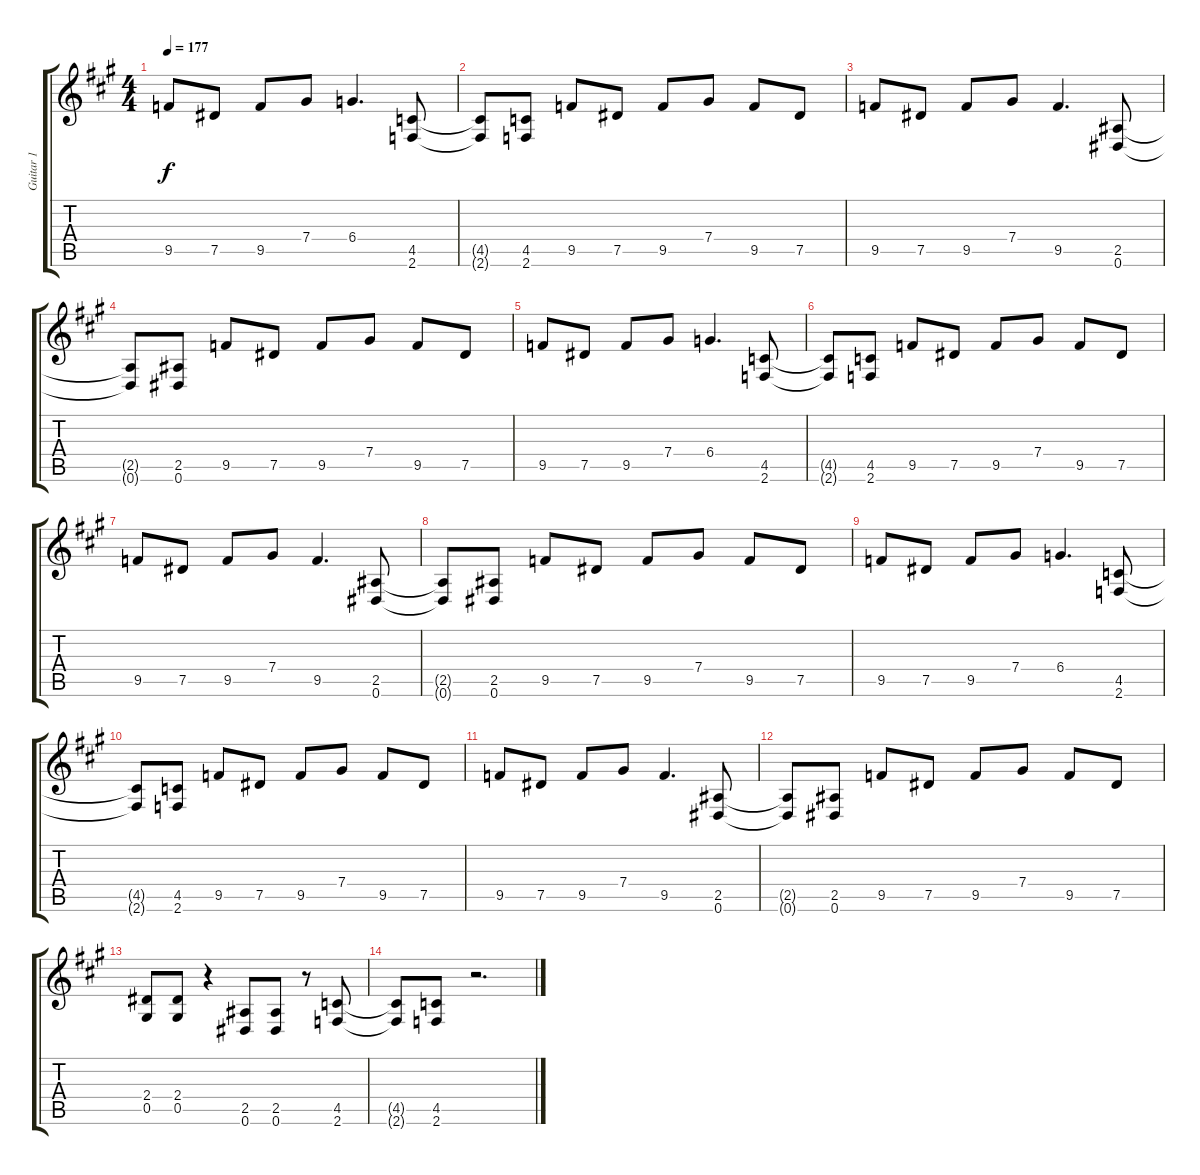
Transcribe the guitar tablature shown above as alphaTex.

\track ("Guitar 1" "Guitar 1") {instrument distortionguitar}
\staff {score tabs}
\tuning (Eb4 Bb3 Gb3 Db3 Ab2 Eb2) {hide}
\ts (4 4)
\tempo 177
\clef g2
\ks a
9.5.8{dy f} 7.5.8 9.5.8 7.4.8 6.4.4{d} (4.5 2.6).8 |
(4.5{t} 2.6{t}).8 (4.5 2.6).8 9.5.8 7.5.8 9.5.8 7.4.8 9.5.8 7.5.8 |
9.5.8 7.5.8 9.5.8 7.4.8 9.5.4{d} (2.5 0.6).8 |
(2.5{t} 0.6{t}).8 (2.5 0.6).8 9.5.8 7.5.8 9.5.8 7.4.8 9.5.8 7.5.8 |
9.5.8 7.5.8 9.5.8 7.4.8 6.4.4{d} (4.5 2.6).8 |
(4.5{t} 2.6{t}).8 (4.5 2.6).8 9.5.8 7.5.8 9.5.8 7.4.8 9.5.8 7.5.8 |
9.5.8 7.5.8 9.5.8 7.4.8 9.5.4{d} (2.5 0.6).8 |
(2.5{t} 0.6{t}).8 (2.5 0.6).8 9.5.8 7.5.8 9.5.8 7.4.8 9.5.8 7.5.8 |
9.5.8 7.5.8 9.5.8 7.4.8 6.4.4{d} (4.5 2.6).8 |
(4.5{t} 2.6{t}).8 (4.5 2.6).8 9.5.8 7.5.8 9.5.8 7.4.8 9.5.8 7.5.8 |
9.5.8 7.5.8 9.5.8 7.4.8 9.5.4{d} (2.5 0.6).8 |
(2.5{t} 0.6{t}).8 (2.5 0.6).8 9.5.8 7.5.8 9.5.8 7.4.8 9.5.8 7.5.8 |
(2.4 0.5).8 (2.4 0.5).8 r.4 (2.5 0.6).8 (2.5 0.6).8 r.8 (4.5 2.6).8 |
(4.5{t} 2.6{t}).8 (4.5 2.6).8 r.2{d}
